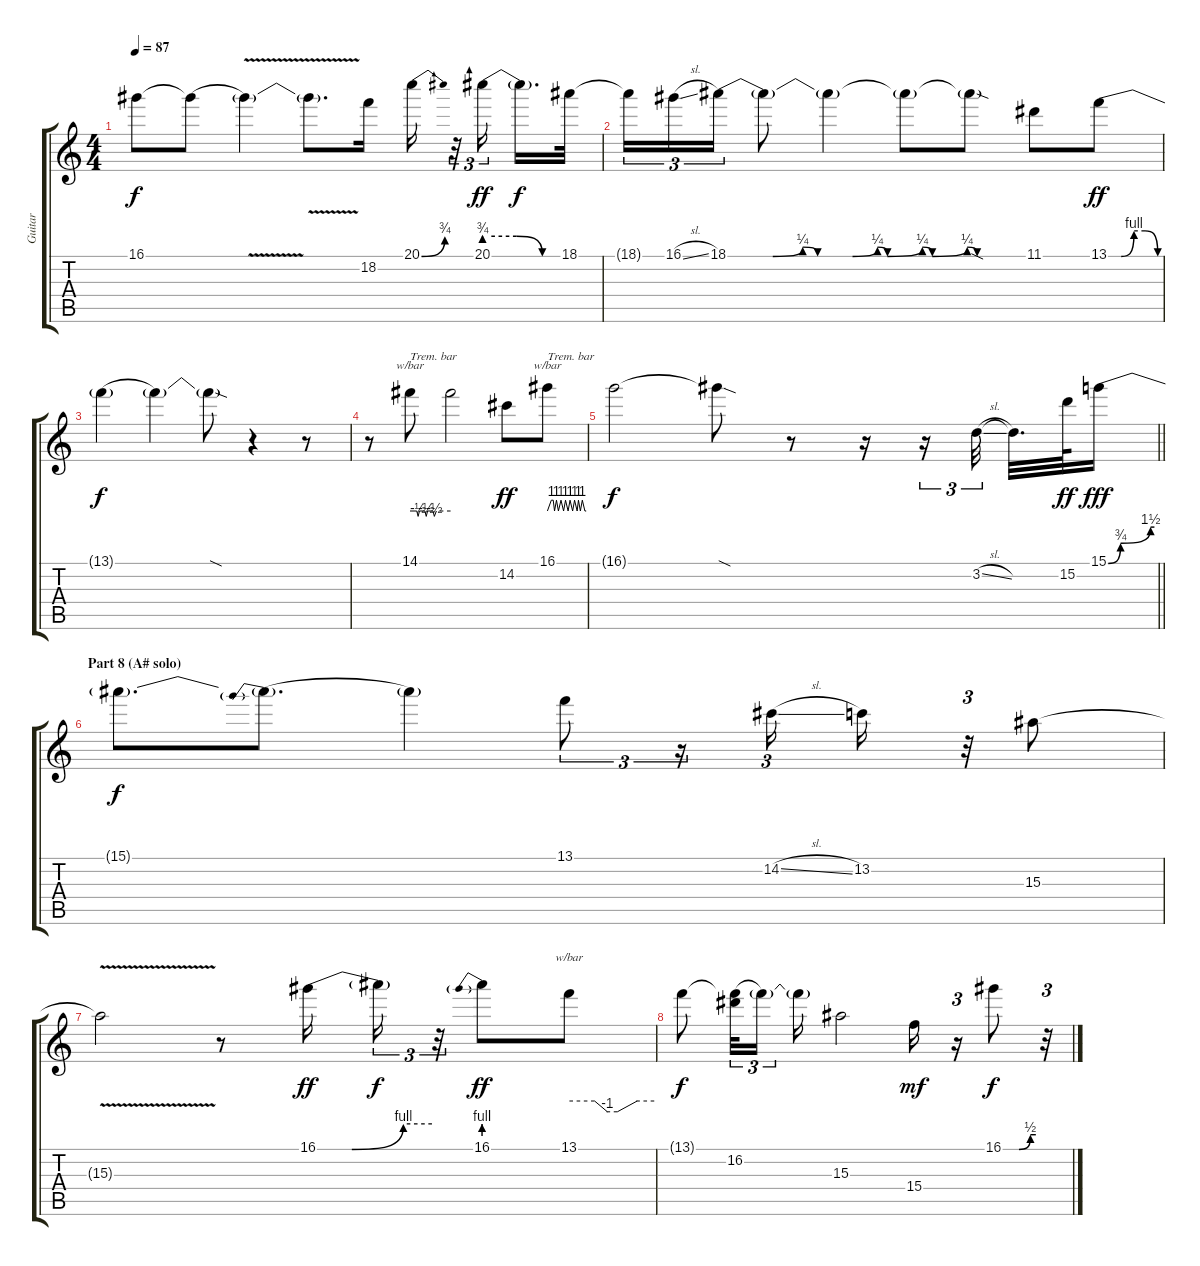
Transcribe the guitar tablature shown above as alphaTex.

\track ("Guitar" "Guitar") {instrument distortionguitar}
\staff {score tabs}
\tuning (E4 B3 G3 D3 A2 E2) {hide}
\ts (4 4)
\tempo 87
\clef g2
\ks c
16.1{t}.8{dy f} 16.1{be (hold 0 0 60 0) t}.8 16.1{v t}.4{volume 7} 16.1{t}.8{d} 18.2.16{volume 13} 20.1{be (bend 0 0 60 3)}.16 r.32{tu (3 2)} 20.1{be (custom 0 3 25 3 45 0 60 0)}.16{tu (3 2) dy ff beam splitsecondary} 20.1{t}.16{d dy f} 18.1.32 |
18.1{t}.16{tu (3 2)} 16.1{sl}.16{tu (3 2)} 18.1{be (custom 0 0 9 0 15 1 18 0 25 0 30 1 32 0 39 1 41 0 48 1 50 0 60 0)}.16{tu (3 2)} 18.1{t}.8 18.1{t}.4 18.1{t}.8{volume 6} 18.1{sod t}.8 11.1.8{volume 13} 13.1{be (custom 0 0 15 0 30 4 43 4 58 0 60 0)}.8{dy ff} |
13.1{be (hold 0 0 60 0) t}.4{dy f} 13.1{t}.4{volume 7} 13.1{sod t}.8 r.4 r.8{volume 13} |
r.8 14.1.8{tbe (custom default 0 0 10 0 12 -2 14 0 22 0 24 -2 26 0 34 0 36 -2 39 0 60 0) txt "Trem. bar"} 14.1{t}.2 14.2.8{dy ff} 16.1.8{tbe (custom default 0 0 6 4 9 4 11 0 14 4 17 0 21 4 25 0 28 4 32 0 35 4 39 0 42 4 46 0 48 4 51 0 54 4 58 0 60 0) txt "Trem. bar" volume 6} |
\barLineRight lightlight
16.1{t}.2{dy f} 16.1{sod t}.8 r.8 r.16 r.16{tu (3 2) volume 13} 3.2{sl}.32{tu (3 2) beam splitsecondary} 3.2{t}.32{d} 15.2.64{dy ff} 15.1{be (custom 0 0 16 3 55 6 60 6)}.16{dy fff} |
\section ("" "Part 8 (A# solo)")
15.1{t}.8{d dy f volume 7} 15.1{be (prebend 0 6 60 6) t}.8{d} 15.1{t}.4 13.1.8{tu (3 2) volume 13} r.16{tu (3 2)} 14.2{sl}.16{tu (3 2)} 13.2.16 r.32{tu (3 2)} 15.3.8 |
15.3{v t}.2{volume 3} r.8{volume 13} 16.1{be (custom 0 0 18 0 45 4 60 4)}.16{dy ff} 16.1{t}.16{tu (3 2) dy f} r.32{tu (3 2)} 16.1{be (prebend 0 4 60 4)}.8{dy ff} 13.1.8{tbe (custom default 0 0 18 0 27 -4 34 -4 48 0 60 0)} |
13.1{t}.8{dy f} (13.1{be (hold 0 0 60 0) t} 16.2).32{tu (3 2)} 13.1{t}.16{tu (3 2) beam splitsecondary} 13.1{t}.16 15.3.2{volume 6} 15.4.16{dy mf volume 13} r.16{tu (3 2)} 16.1{be (custom 0 0 29 0 50 2 60 2)}.8{dy f} r.32{tu (3 2)}
